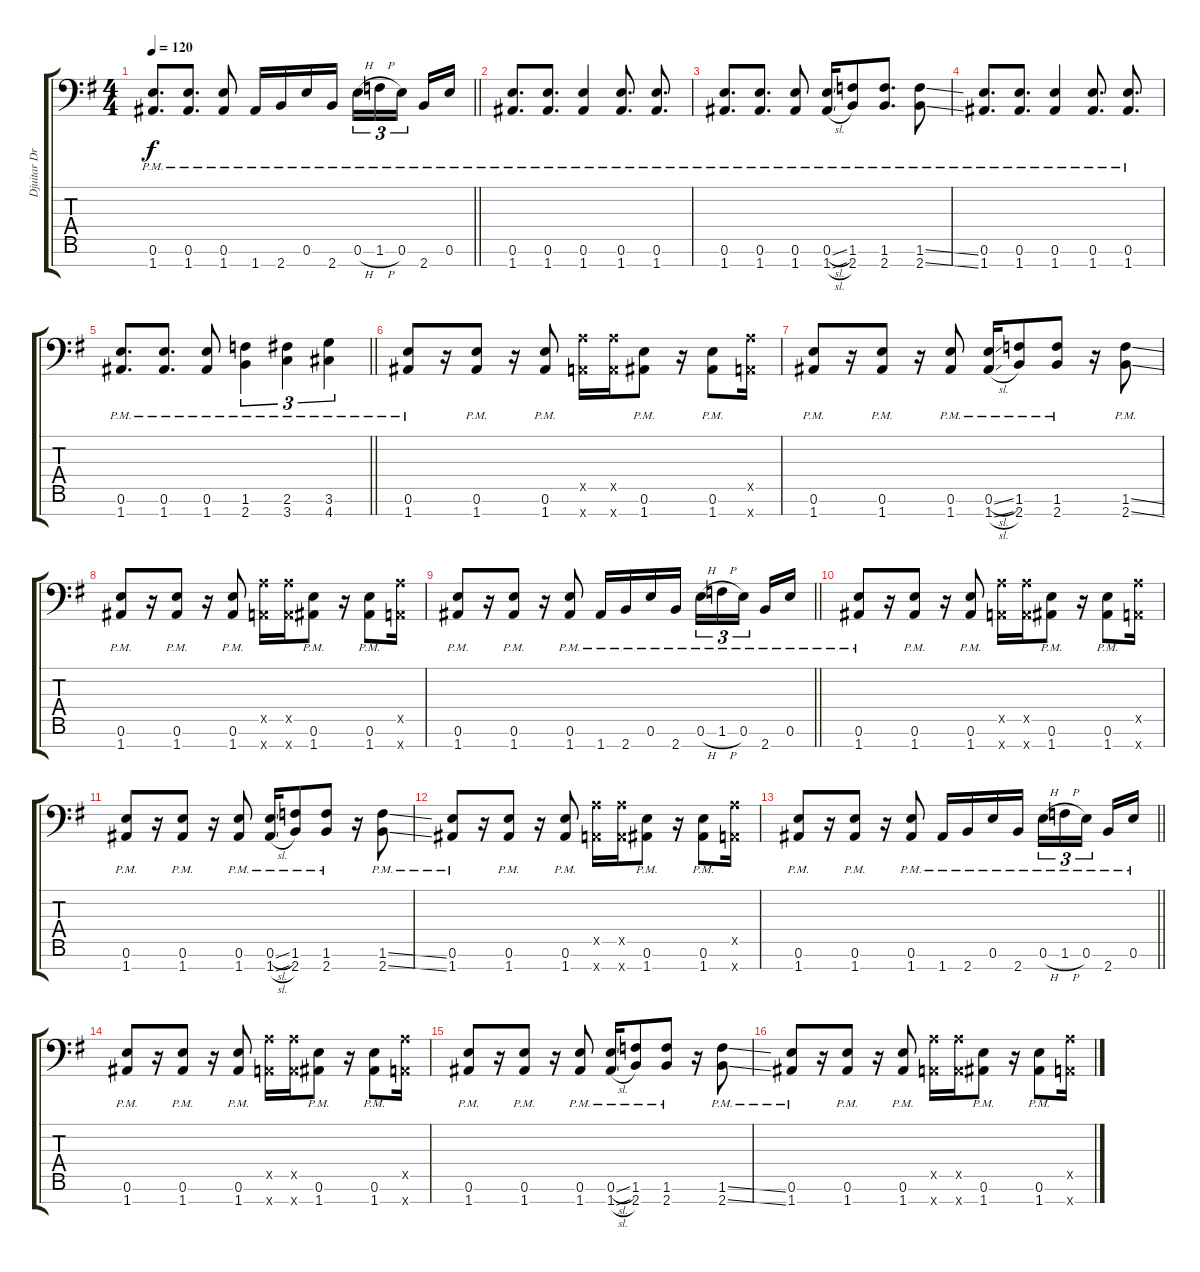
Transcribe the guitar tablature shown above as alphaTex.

\track ("Djuitar Dropped A" "Djuitar Dr") {instrument distortionguitar}
\staff {score tabs}
\tuning (E4 B3 G3 D3 A2 E2 A1) {hide}
\ts (4 4)
\tempo 120
\clef f4
\barLineRight lightlight
\ks eminor
(0.6{pm} 1.7{pm}).8{d dy f} (0.6{pm} 1.7{pm}).8{d} (0.6{pm} 1.7{pm}).8 1.7{pm}.16 2.7{pm}.16 0.6{pm}.16 2.7{pm}.16 0.6{h pm}.16{tu (3 2)} 1.6{h pm}.16{tu (3 2)} 0.6{pm}.16{tu (3 2) beam splitsecondary} 2.7{pm}.16 0.6{pm}.16 |
(0.6{pm} 1.7{pm}).8{d} (0.6{pm} 1.7{pm}).8{d} (0.6{pm} 1.7{pm}).4 (0.6{pm} 1.7{pm}).8{d} (0.6{pm} 1.7{pm}).8{d} |
(0.6{pm} 1.7{pm}).8{d} (0.6{pm} 1.7{pm}).8{d} (0.6{pm} 1.7{pm}).8 (0.6{sl pm} 1.7{sl pm}).16 (1.6{pm} 2.7{pm}).8 (1.6{pm} 2.7{pm}).8{d} (1.6{ss pm} 2.7{ss pm}).8 |
(0.6{pm} 1.7{pm}).8{d} (0.6{pm} 1.7{pm}).8{d} (0.6{pm} 1.7{pm}).4 (0.6{pm} 1.7{pm}).8{d} (0.6{pm} 1.7{pm}).8{d} |
\barLineRight lightlight
(0.6{pm} 1.7{pm}).8{d} (0.6{pm} 1.7{pm}).8{d} (0.6{pm} 1.7{pm}).8 (1.6{pm} 2.7{pm}).4{tu (3 2)} (2.6{pm} 3.7{pm}).4{tu (3 2)} (3.6{pm} 4.7{pm}).4{tu (3 2)} |
\section ("" "")
(0.6{pm} 1.7{pm}).8 r.16 (0.6{pm} 1.7{pm}).8 r.16 (0.6{pm} 1.7{pm}).8 (0.5{x} 0.7{x}).16 (0.5{x} 0.7{x}).16 (0.6{pm} 1.7{pm}).8 r.16 (0.6{pm} 1.7{pm}).8 (0.5{x} 0.7{x}).16 |
(0.6{pm} 1.7{pm}).8 r.16 (0.6{pm} 1.7{pm}).8 r.16 (0.6{pm} 1.7{pm}).8 (0.6{sl pm} 1.7{sl pm}).16 (1.6{pm} 2.7{pm}).8 (1.6{pm} 2.7{pm}).8 r.16 (1.6{ss pm} 2.7{ss pm}).8 |
(0.6{pm} 1.7{pm}).8 r.16 (0.6{pm} 1.7{pm}).8 r.16 (0.6{pm} 1.7{pm}).8 (0.5{x} 0.7{x}).16 (0.5{x} 0.7{x}).16 (0.6{pm} 1.7{pm}).8 r.16 (0.6{pm} 1.7{pm}).8 (0.5{x} 0.7{x}).16 |
\barLineRight lightlight
(0.6{pm} 1.7{pm}).8 r.16 (0.6{pm} 1.7{pm}).8 r.16 (0.6{pm} 1.7{pm}).8 1.7{pm}.16 2.7{pm}.16 0.6{pm}.16 2.7{pm}.16 0.6{h pm}.16{tu (3 2)} 1.6{h pm}.16{tu (3 2)} 0.6{pm}.16{tu (3 2) beam splitsecondary} 2.7{pm}.16 0.6{pm}.16 |
(0.6{pm} 1.7{pm}).8 r.16 (0.6{pm} 1.7{pm}).8 r.16 (0.6{pm} 1.7{pm}).8 (0.5{x} 0.7{x}).16 (0.5{x} 0.7{x}).16 (0.6{pm} 1.7{pm}).8 r.16 (0.6{pm} 1.7{pm}).8 (0.5{x} 0.7{x}).16 |
(0.6{pm} 1.7{pm}).8 r.16 (0.6{pm} 1.7{pm}).8 r.16 (0.6{pm} 1.7{pm}).8 (0.6{sl pm} 1.7{sl pm}).16 (1.6{pm} 2.7{pm}).8 (1.6{pm} 2.7{pm}).8 r.16 (1.6{ss pm} 2.7{ss pm}).8 |
(0.6{pm} 1.7{pm}).8 r.16 (0.6{pm} 1.7{pm}).8 r.16 (0.6{pm} 1.7{pm}).8 (0.5{x} 0.7{x}).16 (0.5{x} 0.7{x}).16 (0.6{pm} 1.7{pm}).8 r.16 (0.6{pm} 1.7{pm}).8 (0.5{x} 0.7{x}).16 |
\barLineRight lightlight
(0.6{pm} 1.7{pm}).8 r.16 (0.6{pm} 1.7{pm}).8 r.16 (0.6{pm} 1.7{pm}).8 1.7{pm}.16 2.7{pm}.16 0.6{pm}.16 2.7{pm}.16 0.6{h pm}.16{tu (3 2)} 1.6{h pm}.16{tu (3 2)} 0.6{pm}.16{tu (3 2) beam splitsecondary} 2.7{pm}.16 0.6{pm}.16 |
(0.6{pm} 1.7{pm}).8 r.16 (0.6{pm} 1.7{pm}).8 r.16 (0.6{pm} 1.7{pm}).8 (0.5{x} 0.7{x}).16 (0.5{x} 0.7{x}).16 (0.6{pm} 1.7{pm}).8 r.16 (0.6{pm} 1.7{pm}).8 (0.5{x} 0.7{x}).16 |
(0.6{pm} 1.7{pm}).8 r.16 (0.6{pm} 1.7{pm}).8 r.16 (0.6{pm} 1.7{pm}).8 (0.6{sl pm} 1.7{sl pm}).16 (1.6{pm} 2.7{pm}).8 (1.6{pm} 2.7{pm}).8 r.16 (1.6{ss pm} 2.7{ss pm}).8 |
(0.6{pm} 1.7{pm}).8 r.16 (0.6{pm} 1.7{pm}).8 r.16 (0.6{pm} 1.7{pm}).8 (0.5{x} 0.7{x}).16 (0.5{x} 0.7{x}).16 (0.6{pm} 1.7{pm}).8 r.16 (0.6{pm} 1.7{pm}).8 (0.5{x} 0.7{x}).16
